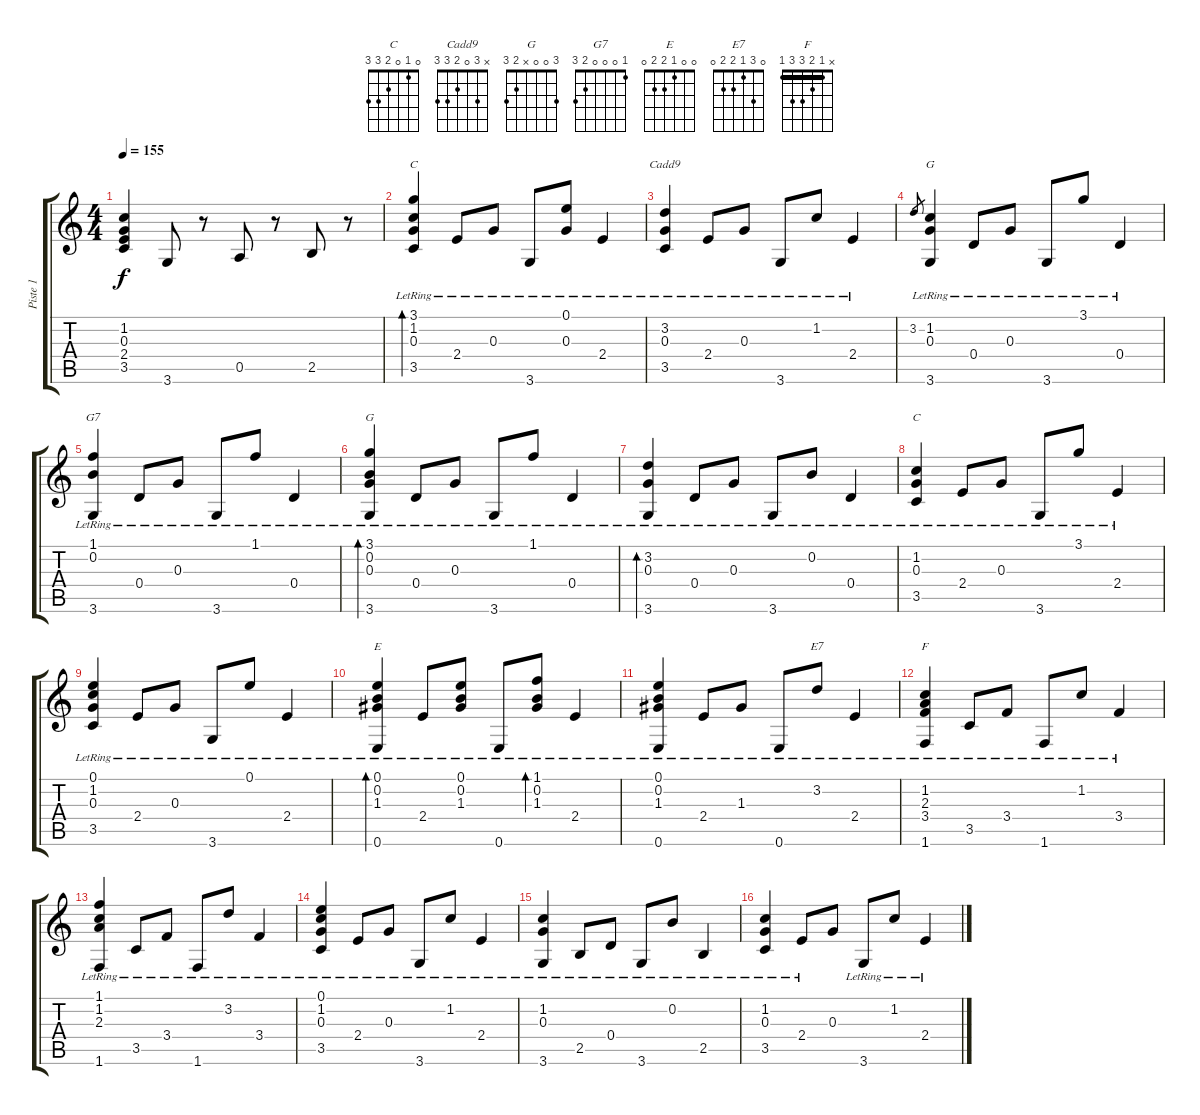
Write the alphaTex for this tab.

\track ("Piste 1" "Piste 1") {instrument acousticguitarnylon}
\staff {score tabs}
\tuning (E4 B3 G3 D3 A2 E2) {hide}
\chord ("C" 3 1 0 2 3 3)
\chord ("Cadd9" x 3 0 2 3 3)
\chord ("G" 3 0 0 0 2 3)
\chord ("G7" 1 0 0 0 2 3)
\chord ("G" 3 0 0 x 2 3)
\chord ("C" 0 1 0 2 3 3)
\chord ("E" 0 0 1 2 2 0)
\chord ("E7" 0 3 1 2 2 0)
\chord ("F" x 1 2 3 3 1) {barre 1}
\ts (4 4)
\tempo 155
\clef g2
\ks c
(1.2 0.3 2.4 3.5).4{dy f instrument acousticguitarnylon} 3.6.8 r.8 0.5.8 r.8 2.5.8 r.8 |
(3.1{lr} 1.2{lr} 0.3{lr} 3.5{lr}).4{bd 240 ch "C"} 2.4{lr}.8 0.3{lr}.8 3.6{lr}.8 (0.1{lr} 0.3{lr}).8 2.4{lr}.4 |
(3.2{lr} 0.3{lr} 3.5{lr}).4{ch "Cadd9"} 2.4{lr}.8 0.3{lr}.8 3.6{lr}.8 1.2{lr}.8 2.4{lr}.4 |
3.2.8{gr} (1.2{lr} 0.3{lr} 3.6{lr}).4{ch "G"} 0.4{lr}.8 0.3{lr}.8 3.6{lr}.8 3.1{lr}.8 0.4{lr}.4 |
(1.1{lr} 0.2{lr} 3.6{lr}).4{ch "G7"} 0.4{lr}.8 0.3{lr}.8 3.6{lr}.8 1.1{lr}.8 0.4{lr}.4 |
(3.1{lr} 0.2{lr} 0.3{lr} 3.6{lr}).4{bd 240 ch "G"} 0.4{lr}.8 0.3{lr}.8 3.6{lr}.8 1.1{lr}.8 0.4{lr}.4 |
(3.2{lr} 0.3{lr} 3.6{lr}).4{bd 240} 0.4{lr}.8 0.3{lr}.8 3.6{lr}.8 0.2{lr}.8 0.4{lr}.4 |
(1.2{lr} 0.3{lr} 3.5{lr}).4{ch "C"} 2.4{lr}.8 0.3{lr}.8 3.6{lr}.8 3.1{lr}.8 2.4{lr}.4 |
(0.1{lr} 1.2{lr} 0.3{lr} 3.5{lr}).4 2.4{lr}.8 0.3{lr}.8 3.6{lr}.8 0.1{lr}.8 2.4{lr}.4 |
(0.1{lr} 0.2{lr} 1.3{lr} 0.6{lr}).4{bd 240 ch "E"} 2.4{lr}.8 (0.1{lr} 0.2{lr} 1.3{lr}).8 0.6{lr}.8 (1.1{lr} 0.2{lr} 1.3{lr}).8{bd 240} 2.4{lr}.4 |
(0.1{lr} 0.2{lr} 1.3{lr} 0.6{lr}).4 2.4{lr}.8 1.3{lr}.8 0.6{lr}.8 3.2{lr}.8{ch "E7"} 2.4{lr}.4 |
(1.2{lr} 2.3{lr} 3.4{lr} 1.6{lr}).4{ch "F"} 3.5{lr}.8 3.4{lr}.8 1.6{lr}.8 1.2{lr}.8 3.4{lr}.4 |
(1.1{lr} 1.2{lr} 2.3{lr} 1.6{lr}).4 3.5{lr}.8 3.4{lr}.8 1.6{lr}.8 3.2{lr}.8 3.4{lr}.4 |
(0.1{lr} 1.2{lr} 0.3{lr} 3.5{lr}).4 2.4{lr}.8 0.3{lr}.8 3.6{lr}.8 1.2{lr}.8 2.4{lr}.4 |
(1.2{lr} 0.3{lr} 3.6{lr}).4 2.5{lr}.8 0.4{lr}.8 3.6{lr}.8 0.2{lr}.8 2.5{lr}.4 |
(1.2{lr} 0.3{lr} 3.5{lr}).4 2.4{lr}.8 0.3.8 3.6{lr}.8 1.2{lr}.8 2.4{lr}.4
